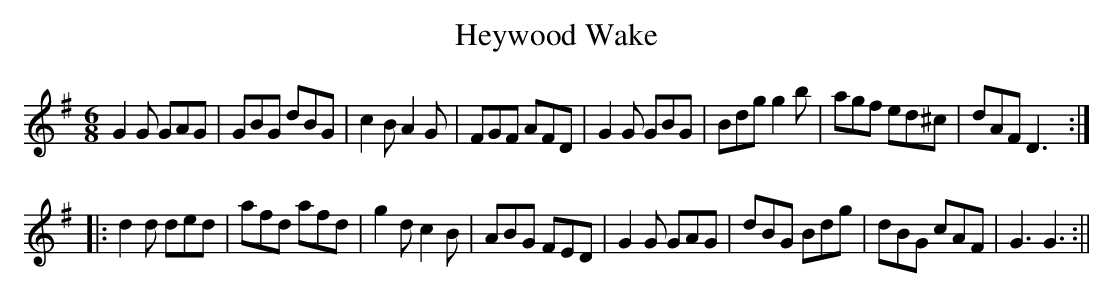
X:1
T:Heywood Wake
M:6/8
L:1/8
K:G
G2G GAG|GBG dBG|c2B A2G|FGF AFD|G2G GBG|Bdg g2b|agf ed^c|dAF D3:|
|:d2d ded|afd afd|g2d c2B|ABG FED|G2G GAG|dBG Bdg|dBG cAF|G3 G3:||
